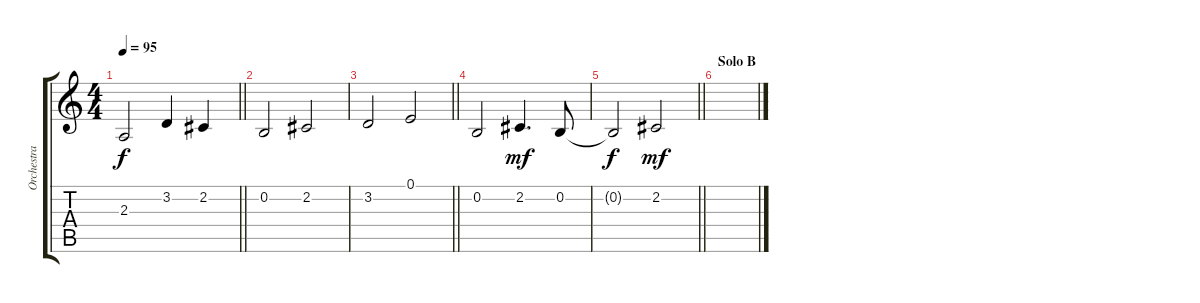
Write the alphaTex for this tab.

\track ("Orchestra I (Miro)" "Orchestra ") {instrument violin}
\staff {score tabs}
\tuning (E4 B3 G3 D3 A2 E2) {hide}
\ts (4 4)
\tempo 95
\clef g2
\barLineRight lightlight
\ks c
2.3{t}.2{dy f} 3.2.4 2.2.4 |
0.2.2 2.2.2 |
\barLineRight lightlight
3.2.2 0.1.2 |
0.2.2 2.2.4{d dy mf} 0.2.8 |
\barLineRight lightlight
0.2{t}.2{dy f} 2.2.2{dy mf} |
\section ("" "Solo B")
